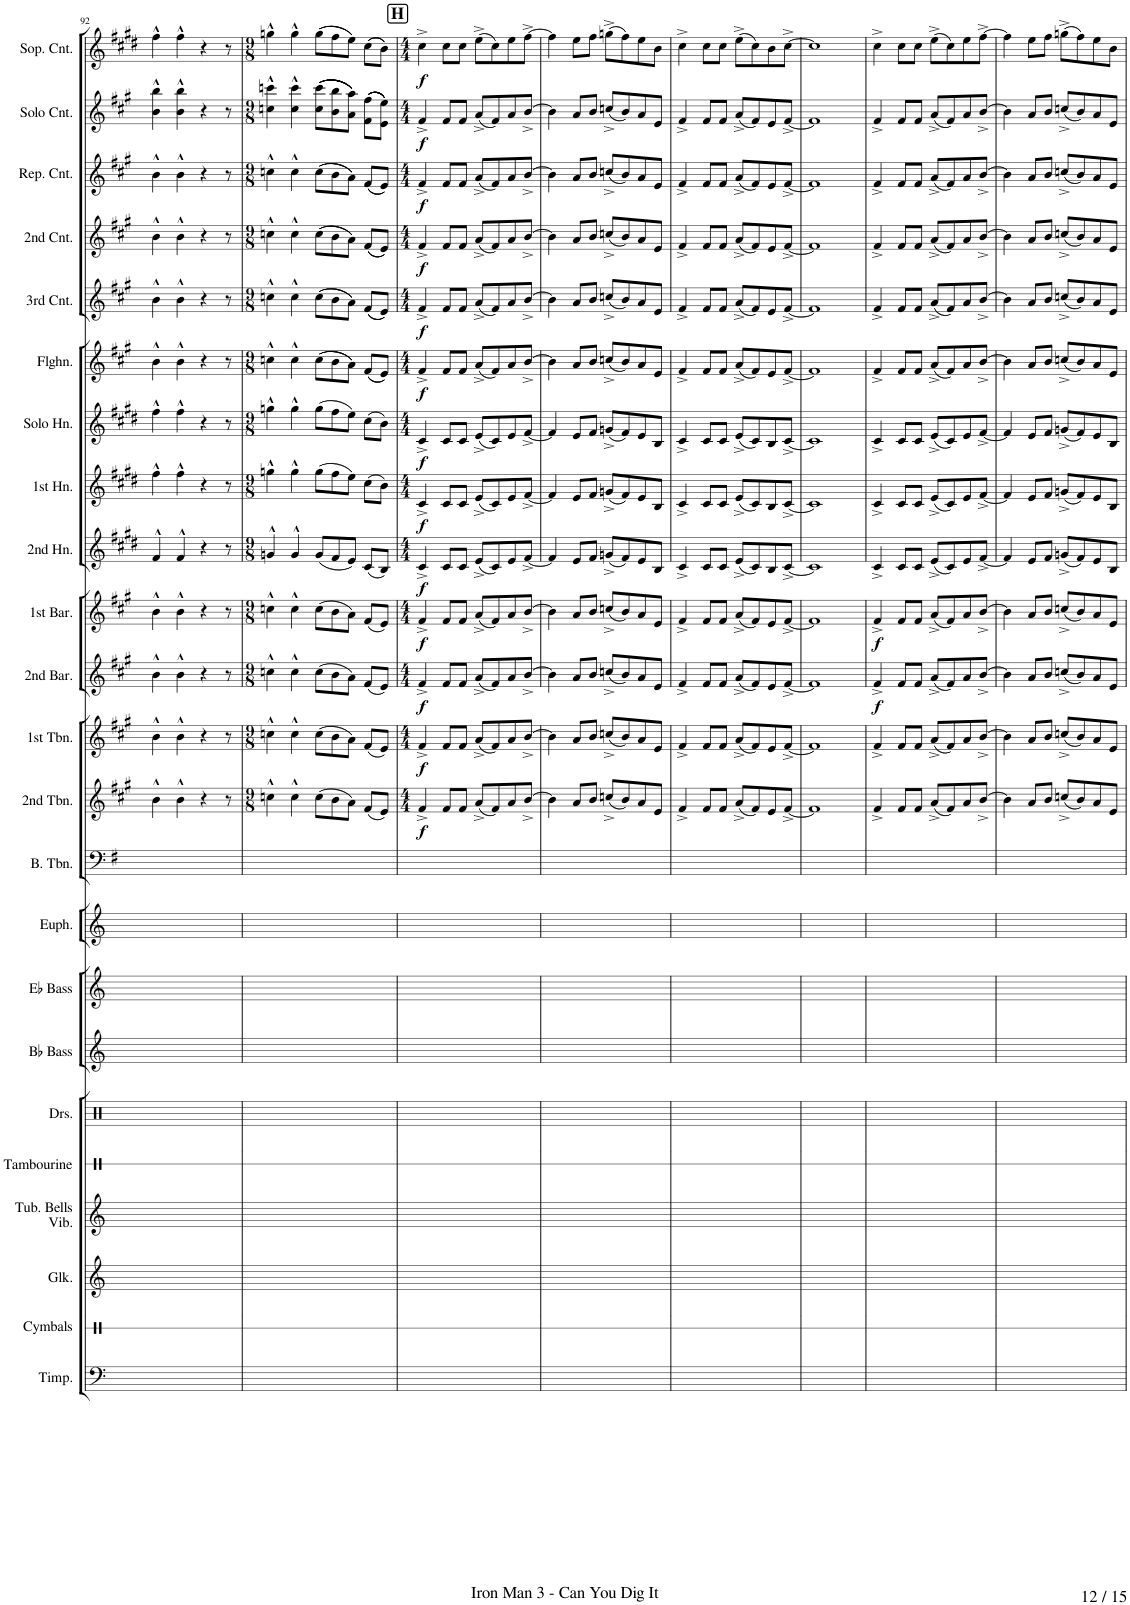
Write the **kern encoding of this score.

**kern	**kern	**kern	**kern	**kern	**kern	**kern	**kern	**kern	**kern	**kern	**dynam	**kern	**dynam	**kern	**dynam	**kern	**dynam	**kern	**dynam	**kern	**dynam	**kern	**dynam	**kern	**dynam	**kern	**dynam	**kern	**dynam	**kern	**dynam	**kern	**dynam	**kern	**dynam
*part23	*part22	*part21	*part20	*part19	*part18	*part17	*part16	*part15	*part14	*part13	*part13	*part12	*part12	*part11	*part11	*part10	*part10	*part9	*part9	*part8	*part8	*part7	*part7	*part6	*part6	*part5	*part5	*part4	*part4	*part3	*part3	*part2	*part2	*part1	*part1
*staff23	*staff22	*staff21	*staff20	*staff19	*staff18	*staff17	*staff16	*staff15	*staff14	*staff13	*staff13	*staff12	*staff12	*staff11	*staff11	*staff10	*staff10	*staff9	*staff9	*staff8	*staff8	*staff7	*staff7	*staff6	*staff6	*staff5	*staff5	*staff4	*staff4	*staff3	*staff3	*staff2	*staff2	*staff1	*staff1
*I"Timpani	*I"Cymbals Chinese &amp; Crash	*I"Glockenspiel	*I"Vibraphone	*I"Tambourine	*I"Drumset	*I"Bb Bass	*I"Eb Bass	*I"Euphonium	*I"Bass Trombone	*I"2nd Trombone	*	*I"1st Trombone	*	*I"2nd Baritone	*	*I"1st Baritone	*	*I"2nd Horn	*	*I"1st Horn	*	*I"Solo Horn	*	*I"Flugelhorn	*	*I"3rd Cornet	*	*I"2nd Cornet	*	*I"Repiano Cornet	*	*I"Solo Cornet	*	*I"Soprano Cornet	*
*I'Timp.	*I'Cymbals	*I'Glk.	*	*I'Tambourine	*I'Drs.	*I'Bb Bass	*I'Eb Bass	*I'Euph.	*I'B. Tbn.	*I'2nd Tbn.	*	*I'1st Tbn.	*	*I'2nd Bar.	*	*I'1st Bar.	*	*I'2nd Hn.	*	*I'1st Hn.	*	*I'Solo Hn.	*	*I'Flghn.	*	*I'3rd Cnt.	*	*I'2nd Cnt.	*	*I'Rep. Cnt.	*	*I'Solo Cnt.	*	*I'Sop. Cnt.	*
!!LO:PB:g=z
*clefF4	*clefX	*clefG2	*clefG2	*clefX	*clefX	*clefG2	*clefG2	*clefG2	*clefF4	*clefG2	*	*clefG2	*	*clefG2	*	*clefG2	*	*clefG2	*	*clefG2	*	*clefG2	*	*clefG2	*	*clefG2	*	*clefG2	*	*clefG2	*	*clefG2	*	*clefG2	*
*	*	*Trd-14c-24	*	*	*	*Trd15c26	*Trd12c21	*Trd8c14	*	*Trd8c14	*	*Trd8c14	*	*Trd8c14	*	*Trd8c14	*	*Trd5c9	*	*Trd5c9	*	*Trd5c9	*	*Trd1c2	*	*Trd1c2	*	*Trd1c2	*	*Trd1c2	*	*Trd1c2	*	*Trd-2c-3	*
*k[]	*k[]	*k[]	*k[]	*k[]	*k[]	*k[]	*k[]	*k[]	*k[f#]	*k[f#c#g#]	*	*k[f#c#g#]	*	*k[f#c#g#]	*	*k[f#c#g#]	*	*k[f#c#g#d#]	*	*k[f#c#g#d#]	*	*k[f#c#g#d#]	*	*k[f#c#g#]	*	*k[f#c#g#]	*	*k[f#c#g#]	*	*k[f#c#g#]	*	*k[f#c#g#]	*	*k[f#c#g#d#]	*
*	*	*	*	*	*	*	*	*	*M4/4	*M7/8	*	*M7/8	*	*M7/8	*	*M7/8	*	*M7/8	*	*M7/8	*	*M7/8	*	*M7/8	*	*M7/8	*	*M7/8	*	*M7/8	*	*M7/8	*	*M7/8	*
=92	=92	=92	=92	=92	=92	=92	=92	=92	=92	=92	=92	=92	=92	=92	=92	=92	=92	=92	=92	=92	=92	=92	=92	=92	=92	=92	=92	=92	=92	=92	=92	=92	=92	=92	=92
1r	1r	1r	1r	1r	1r	1r	1r	1r	1r	4b^^\	.	4b^^\	.	4b^^\	.	4b^^\	.	4f#^^/	.	4ff#^^\	.	4ff#^^\	.	4b^^\	.	4b^^\	.	4b^^\	.	4b^^\	.	4b\^^ 4bb\^^	.	4ff#^^\	.
.	.	.	.	.	.	.	.	.	.	4b^^\	.	4b^^\	.	4b^^\	.	4b^^\	.	4f#^^/	.	4ff#^^\	.	4ff#^^\	.	4b^^\	.	4b^^\	.	4b^^\	.	4b^^\	.	4b\^^ 4bb\^^	.	4ff#^^\	.
.	.	.	.	.	.	.	.	.	.	4r	.	4r	.	4r	.	4r	.	4r	.	4r	.	4r	.	4r	.	4r	.	4r	.	4r	.	4r	.	4r	.
.	.	.	.	.	.	.	.	.	.	8r	.	8r	.	8r	.	8r	.	8r	.	8r	.	8r	.	8r	.	8r	.	8r	.	8r	.	8r	.	8r	.
.	.	.	.	.	.	.	.	.	.	8ryy	.	8ryy	.	8ryy	.	8ryy	.	8ryy	.	8ryy	.	8ryy	.	8ryy	.	8ryy	.	8ryy	.	8ryy	.	8ryy	.	8ryy	.
=93	=93	=93	=93	=93	=93	=93	=93	=93	=93	=93	=93	=93	=93	=93	=93	=93	=93	=93	=93	=93	=93	=93	=93	=93	=93	=93	=93	=93	=93	=93	=93	=93	=93	=93	=93
*	*	*	*	*	*	*	*	*	*	*M9/8	*	*M9/8	*	*M9/8	*	*M9/8	*	*M9/8	*	*M9/8	*	*M9/8	*	*M9/8	*	*M9/8	*	*M9/8	*	*M9/8	*	*M9/8	*	*M9/8	*
1r	1r	1r	1r	1r	1r	1r	1r	1r	1r	4ccn^^\	.	4ccn^^\	.	4ccn^^\	.	4ccn^^\	.	4gn^^/	.	4ggn^^\	.	4ggn^^\	.	4ccn^^\	.	4ccn^^\	.	4ccn^^\	.	4ccn^^\	.	4ccn\^^ 4cccn\^^	.	4ggn^^\	.
.	.	.	.	.	.	.	.	.	.	4cc^^\	.	4cc^^\	.	4cc^^\	.	4cc^^\	.	4g^^/	.	4gg^^\	.	4gg^^\	.	4cc^^\	.	4cc^^\	.	4cc^^\	.	4cc^^\	.	4cc\^^ 4ccc\^^	.	4gg^^\	.
.	.	.	.	.	.	.	.	.	.	(8cc\L	.	(8cc\L	.	(8cc\L	.	(8cc\L	.	(8g/L	.	(8gg\L	.	(8gg\L	.	((8cc\L	.	((8cc\L	.	((8cc\L	.	((8cc\L	.	((((((8cc\ 8ccc\L	.	((8gg\L	.
.	.	.	.	.	.	.	.	.	.	8b\	.	8b\	.	8b\	.	8b\	.	8f#/	.	8ff#\	.	8ff#\	.	8b\	.	8b\	.	8b\	.	8b\	.	8b\ 8bb\	.	8ff#\	.
.	.	.	.	.	.	.	.	.	.	8a\J)	.	8a\J)	.	8a\J)	.	8a\J)	.	8e/J)	.	8ee\J)	.	8ee\J)	.	8a\J))	.	8a\J))	.	8a\J))	.	8a\J))	.	8a\ 8aa\J))))))	.	8ee\J))	.
.	.	.	.	.	.	.	.	.	.	(8f#/L	.	(8f#/L	.	(8f#/L	.	(8f#/L	.	(8c#/L	.	(8cc#\L	.	(8cc#\L	.	((8f#/L	.	((8f#/L	.	((8f#/L	.	((8f#/L	.	((((((8f#\ 8ff#\L	.	((8cc#\L	.
8ryy	8ryy	8ryy	8ryy	8ryy	8ryy	8ryy	8ryy	8ryy	8ryy	8e/J)	.	8e/J)	.	8e/J)	.	8e/J)	.	8B/J)	.	8b\J)	.	8b\J)	.	8e/J))	.	8e/J))	.	8e/J))	.	8e/J))	.	8e\ 8ee\J))))))	.	8b\J))	.
!!LO:REH:place=s1:a:B:cj:fs=14:t=H
=94	=94	=94	=94	=94	=94	=94	=94	=94	=94	=94	=94	=94	=94	=94	=94	=94	=94	=94	=94	=94	=94	=94	=94	=94	=94	=94	=94	=94	=94	=94	=94	=94	=94	=94	=94
*	*	*	*	*	*	*	*	*	*	*M4/4	*	*M4/4	*	*M4/4	*	*M4/4	*	*M4/4	*	*M4/4	*	*M4/4	*	*M4/4	*	*M4/4	*	*M4/4	*	*M4/4	*	*M4/4	*	*M4/4	*
!	!	!	!	!	!	!	!	!	!	!	!LO:DY:b	!	!LO:DY:b	!	!LO:DY:b	!	!LO:DY:b	!	!LO:DY:b	!	!LO:DY:b	!	!LO:DY:b	!	!LO:DY:b	!	!LO:DY:b	!	!LO:DY:b	!	!LO:DY:b	!	!LO:DY:b	!	!LO:DY:b
1r	1r	1r	1r	1r	1r	1r	1r	1r	1r	4f#^/	f	4f#^/	f	4f#^/	f	4f#^/	f	4c#^/	f	4c#^/	f	4c#^/	f	4f#^/	f	4f#^/	f	4f#^/	f	4f#^/	f	4f#^/	f	4cc#^\	f
.	.	.	.	.	.	.	.	.	.	8f#/L	.	8f#/L	.	8f#/L	.	8f#/L	.	8c#/L	.	8c#/L	.	8c#/L	.	8f#/L	.	8f#/L	.	8f#/L	.	8f#/L	.	8f#/L	.	8cc#\L	.
.	.	.	.	.	.	.	.	.	.	8f#/J	.	8f#/J	.	8f#/J	.	8f#/J	.	8c#/J	.	8c#/J	.	8c#/J	.	8f#/J	.	8f#/J	.	8f#/J	.	8f#/J	.	8f#/J	.	8cc#\J	.
.	.	.	.	.	.	.	.	.	.	(8a^/L	.	(8a^/L	.	(8a^/L	.	(8a^/L	.	(8e^/L	.	(8e^/L	.	(8e^/L	.	(8a^/L	.	(8a^/L	.	(8a^/L	.	(8a^/L	.	(8a^/L	.	(8ee^\L	.
.	.	.	.	.	.	.	.	.	.	8f#/)	.	8f#/)	.	8f#/)	.	8f#/)	.	8c#/)	.	8c#/)	.	8c#/)	.	8f#/)	.	8f#/)	.	8f#/)	.	8f#/)	.	8f#/)	.	8cc#\)	.
.	.	.	.	.	.	.	.	.	.	8a/	.	8a/	.	8a/	.	8a/	.	8e/	.	8e/	.	8e/	.	8a/	.	8a/	.	8a/	.	8a/	.	8a/	.	8ee\	.
.	.	.	.	.	.	.	.	.	.	[8b^/J	.	[8b^/J	.	[8b^/J	.	[8b^/J	.	[8f#^/J	.	[8f#^/J	.	[8f#^/J	.	[8b^/J	.	[8b^/J	.	[8b^/J	.	[8b^/J	.	[8b^/J	.	[8ff#^\J	.
=95	=95	=95	=95	=95	=95	=95	=95	=95	=95	=95	=95	=95	=95	=95	=95	=95	=95	=95	=95	=95	=95	=95	=95	=95	=95	=95	=95	=95	=95	=95	=95	=95	=95	=95	=95
1r	1r	1r	1r	1r	1r	1r	1r	1r	1r	4b\]	.	4b\]	.	4b\]	.	4b\]	.	4f#/]	.	4f#/]	.	4f#/]	.	4b\]	.	4b\]	.	4b\]	.	4b\]	.	4b\]	.	4ff#\]	.
.	.	.	.	.	.	.	.	.	.	8a/L	.	8a/L	.	8a/L	.	8a/L	.	8e/L	.	8e/L	.	8e/L	.	8a/L	.	8a/L	.	8a/L	.	8a/L	.	8a/L	.	8ee\L	.
.	.	.	.	.	.	.	.	.	.	8b/J	.	8b/J	.	8b/J	.	8b/J	.	8f#/J	.	8f#/J	.	8f#/J	.	8b/J	.	8b/J	.	8b/J	.	8b/J	.	8b/J	.	8ff#\J	.
.	.	.	.	.	.	.	.	.	.	(8ccn^/L	.	(8ccn^/L	.	(8ccn^/L	.	(8ccn^/L	.	(8gn^/L	.	(8gn^/L	.	(8gn^/L	.	(8ccn^/L	.	(8ccn^/L	.	(8ccn^/L	.	(8ccn^/L	.	(8ccn^/L	.	(8ggn^\L	.
.	.	.	.	.	.	.	.	.	.	8b/)	.	8b/)	.	8b/)	.	8b/)	.	8f#/)	.	8f#/)	.	8f#/)	.	8b/)	.	8b/)	.	8b/)	.	8b/)	.	8b/)	.	8ff#\)	.
.	.	.	.	.	.	.	.	.	.	8a/	.	8a/	.	8a/	.	8a/	.	8e/	.	8e/	.	8e/	.	8a/	.	8a/	.	8a/	.	8a/	.	8a/	.	8ee\	.
.	.	.	.	.	.	.	.	.	.	8e/J	.	8e/J	.	8e/J	.	8e/J	.	8B/J	.	8B/J	.	8B/J	.	8e/J	.	8e/J	.	8e/J	.	8e/J	.	8e/J	.	8b\J	.
=96	=96	=96	=96	=96	=96	=96	=96	=96	=96	=96	=96	=96	=96	=96	=96	=96	=96	=96	=96	=96	=96	=96	=96	=96	=96	=96	=96	=96	=96	=96	=96	=96	=96	=96	=96
1r	1r	1r	1r	1r	1r	1r	1r	1r	1r	4f#^/	.	4f#^/	.	4f#^/	.	4f#^/	.	4c#^/	.	4c#^/	.	4c#^/	.	4f#^/	.	4f#^/	.	4f#^/	.	4f#^/	.	4f#^/	.	4cc#^\	.
.	.	.	.	.	.	.	.	.	.	8f#/L	.	8f#/L	.	8f#/L	.	8f#/L	.	8c#/L	.	8c#/L	.	8c#/L	.	8f#/L	.	8f#/L	.	8f#/L	.	8f#/L	.	8f#/L	.	8cc#\L	.
.	.	.	.	.	.	.	.	.	.	8f#/J	.	8f#/J	.	8f#/J	.	8f#/J	.	8c#/J	.	8c#/J	.	8c#/J	.	8f#/J	.	8f#/J	.	8f#/J	.	8f#/J	.	8f#/J	.	8cc#\J	.
.	.	.	.	.	.	.	.	.	.	(8a^/L	.	(8a^/L	.	(8a^/L	.	(8a^/L	.	(8e^/L	.	(8e^/L	.	(8e^/L	.	(8a^/L	.	(8a^/L	.	(8a^/L	.	(8a^/L	.	(8a^/L	.	(8ee^\L	.
.	.	.	.	.	.	.	.	.	.	8f#/)	.	8f#/)	.	8f#/)	.	8f#/)	.	8c#/)	.	8c#/)	.	8c#/)	.	8f#/)	.	8f#/)	.	8f#/)	.	8f#/)	.	8f#/)	.	8cc#\)	.
.	.	.	.	.	.	.	.	.	.	8e/	.	8e/	.	8e/	.	8e/	.	8B/	.	8B/	.	8B/	.	8e/	.	8e/	.	8e/	.	8e/	.	8e/	.	8b\	.
.	.	.	.	.	.	.	.	.	.	[8f#^/J	.	[8f#^/J	.	[8f#^/J	.	[8f#^/J	.	[8c#^/J	.	[8c#^/J	.	[8c#^/J	.	[8f#^/J	.	[8f#^/J	.	[8f#^/J	.	[8f#^/J	.	[8f#^/J	.	[8cc#^\J	.
=97	=97	=97	=97	=97	=97	=97	=97	=97	=97	=97	=97	=97	=97	=97	=97	=97	=97	=97	=97	=97	=97	=97	=97	=97	=97	=97	=97	=97	=97	=97	=97	=97	=97	=97	=97
1r	1r	1r	1r	1r	1r	1r	1r	1r	1r	1f#]	.	1f#]	.	1f#]	.	1f#]	.	1c#]	.	1c#]	.	1c#]	.	1f#]	.	1f#]	.	1f#]	.	1f#]	.	1f#]	.	1cc#]	.
=98	=98	=98	=98	=98	=98	=98	=98	=98	=98	=98	=98	=98	=98	=98	=98	=98	=98	=98	=98	=98	=98	=98	=98	=98	=98	=98	=98	=98	=98	=98	=98	=98	=98	=98	=98
!	!	!	!	!	!	!	!	!	!	!	!	!	!	!	!LO:DY:b	!	!LO:DY:b	!	!	!	!	!	!	!	!	!	!	!	!	!	!	!	!	!	!
1r	1r	1r	1r	1r	1r	1r	1r	1r	1r	4f#^/	.	4f#^/	.	4f#^/	f	4f#^/	f	4c#^/	.	4c#^/	.	4c#^/	.	4f#^/	.	4f#^/	.	4f#^/	.	4f#^/	.	4f#^/	.	4cc#^\	.
.	.	.	.	.	.	.	.	.	.	8f#/L	.	8f#/L	.	8f#/L	.	8f#/L	.	8c#/L	.	8c#/L	.	8c#/L	.	8f#/L	.	8f#/L	.	8f#/L	.	8f#/L	.	8f#/L	.	8cc#\L	.
.	.	.	.	.	.	.	.	.	.	8f#/J	.	8f#/J	.	8f#/J	.	8f#/J	.	8c#/J	.	8c#/J	.	8c#/J	.	8f#/J	.	8f#/J	.	8f#/J	.	8f#/J	.	8f#/J	.	8cc#\J	.
.	.	.	.	.	.	.	.	.	.	(8a^/L	.	(8a^/L	.	(8a^/L	.	(8a^/L	.	(8e^/L	.	(8e^/L	.	(8e^/L	.	(8a^/L	.	(8a^/L	.	(8a^/L	.	(8a^/L	.	(8a^/L	.	(8ee^\L	.
.	.	.	.	.	.	.	.	.	.	8f#/)	.	8f#/)	.	8f#/)	.	8f#/)	.	8c#/)	.	8c#/)	.	8c#/)	.	8f#/)	.	8f#/)	.	8f#/)	.	8f#/)	.	8f#/)	.	8cc#\)	.
.	.	.	.	.	.	.	.	.	.	8a/	.	8a/	.	8a/	.	8a/	.	8e/	.	8e/	.	8e/	.	8a/	.	8a/	.	8a/	.	8a/	.	8a/	.	8ee\	.
.	.	.	.	.	.	.	.	.	.	[8b^/J	.	[8b^/J	.	[8b^/J	.	[8b^/J	.	[8f#^/J	.	[8f#^/J	.	[8f#^/J	.	[8b^/J	.	[8b^/J	.	[8b^/J	.	[8b^/J	.	[8b^/J	.	[8ff#^\J	.
=99	=99	=99	=99	=99	=99	=99	=99	=99	=99	=99	=99	=99	=99	=99	=99	=99	=99	=99	=99	=99	=99	=99	=99	=99	=99	=99	=99	=99	=99	=99	=99	=99	=99	=99	=99
1r	1r	1r	1r	1r	1r	1r	1r	1r	1r	4b\]	.	4b\]	.	4b\]	.	4b\]	.	4f#/]	.	4f#/]	.	4f#/]	.	4b\]	.	4b\]	.	4b\]	.	4b\]	.	4b\]	.	4ff#\]	.
.	.	.	.	.	.	.	.	.	.	8a/L	.	8a/L	.	8a/L	.	8a/L	.	8e/L	.	8e/L	.	8e/L	.	8a/L	.	8a/L	.	8a/L	.	8a/L	.	8a/L	.	8ee\L	.
.	.	.	.	.	.	.	.	.	.	8b/J	.	8b/J	.	8b/J	.	8b/J	.	8f#/J	.	8f#/J	.	8f#/J	.	8b/J	.	8b/J	.	8b/J	.	8b/J	.	8b/J	.	8ff#\J	.
.	.	.	.	.	.	.	.	.	.	(8ccn^/L	.	(8ccn^/L	.	(8ccn^/L	.	(8ccn^/L	.	(8gn^/L	.	(8gn^/L	.	(8gn^/L	.	(8ccn^/L	.	(8ccn^/L	.	(8ccn^/L	.	(8ccn^/L	.	(8ccn^/L	.	(8ggn^\L	.
.	.	.	.	.	.	.	.	.	.	8b/)	.	8b/)	.	8b/)	.	8b/)	.	8f#/)	.	8f#/)	.	8f#/)	.	8b/)	.	8b/)	.	8b/)	.	8b/)	.	8b/)	.	8ff#\)	.
.	.	.	.	.	.	.	.	.	.	8a/	.	8a/	.	8a/	.	8a/	.	8e/	.	8e/	.	8e/	.	8a/	.	8a/	.	8a/	.	8a/	.	8a/	.	8ee\	.
.	.	.	.	.	.	.	.	.	.	8e/J	.	8e/J	.	8e/J	.	8e/J	.	8B/J	.	8B/J	.	8B/J	.	8e/J	.	8e/J	.	8e/J	.	8e/J	.	8e/J	.	8b\J	.
=	=	=	=	=	=	=	=	=	=	=	=	=	=	=	=	=	=	=	=	=	=	=	=	=	=	=	=	=	=	=	=	=	=	=	=
*-	*-	*-	*-	*-	*-	*-	*-	*-	*-	*-	*-	*-	*-	*-	*-	*-	*-	*-	*-	*-	*-	*-	*-	*-	*-	*-	*-	*-	*-	*-	*-	*-	*-	*-	*-
